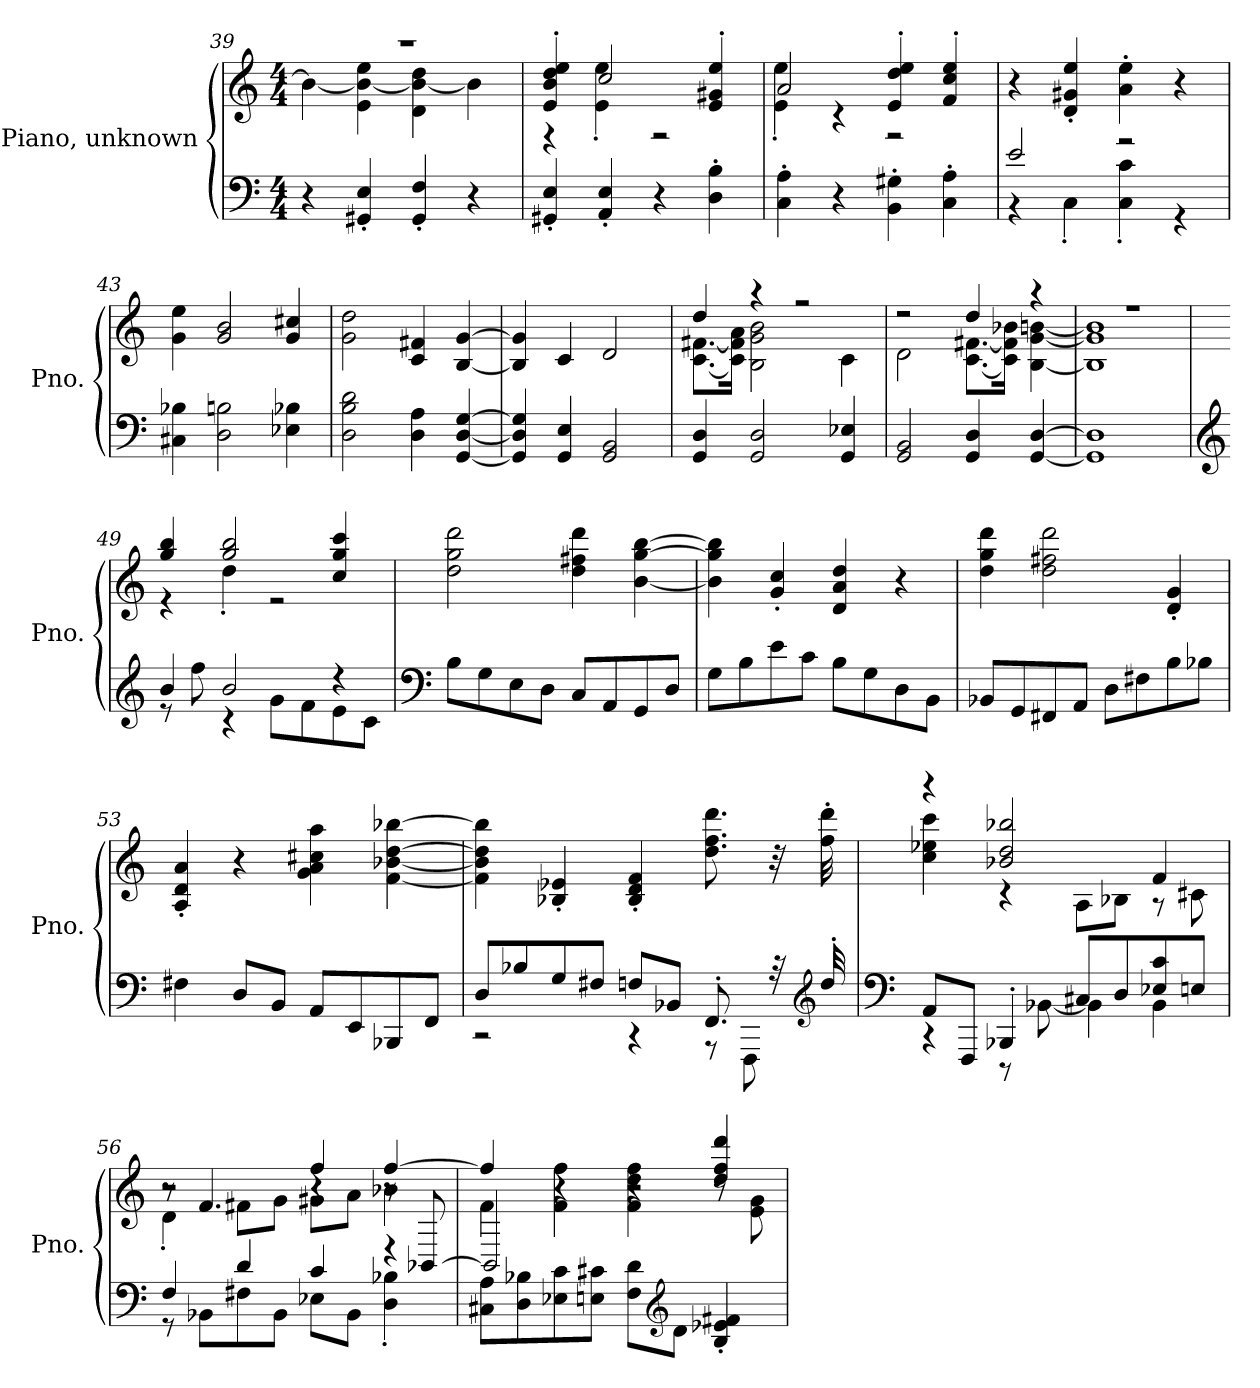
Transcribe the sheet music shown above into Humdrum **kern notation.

**kern	**kern
*part1	*part1
*staff2	*staff1
*I"Piano, unknown	*
*I'Pno.	*
*clefF4	*clefG2
*k[]	*k[]
*M4/4	*M4/4
=39	=39
*	*^
4r	1r	4b\_
4GG#X/' 4E/'	.	4e\ 4b\_ 4ee\
4GG#/' 4F/'	.	4d\ 4b\_ 4dd\
4r	.	4b\]
!!LO:LB:g=z	!!
=40	=40	=40
4GG#X/' 4E/'	4e/' 4b/' 4dd/' 4ee/'	4r
4AA/' 4E/'	2cc/	4e\' 4ee\'
4r	.	2r
4D\' 4B\'	4e/' 4g#X/' 4ee/'	.
=41	=41	=41
4C\' 4A\'	2a/	4e\' 4ee\'
4r	.	4r
4BB\' 4G#X\'	4e/' 4dd/' 4ee/'	2r
4C\' 4A\'	4f/' 4cc/' 4ee/'	.
*	*v	*v
=42	=42
*^	*
2e/	4r	4r
.	4C'\	4d/' 4g#X/' 4ee/'
2r	4C\' 4c\'	4a\' 4ee\'
.	4r	4r
*v	*v	*
=43	=43
4C#X\ 4B-X\	4g\ 4ee\
2D\ 2Bn\	2g/ 2b/
4E-X\ 4B-X\	4g/ 4cc#X/
=44	=44
2D\ 2B\ 2d\	2g\ 2dd\
4D\ 4A\	4c/ 4f#X/
[4GG/ [4D/ [4G/	[4B/ [4g/
=45	=45
4GG/] 4D/] 4G/]	4B/] 4g/]
4GG/ 4E/	4c/
2GG/ 2BB/	2d/
=46	=46
*	*^
4GG/ 4D/	4dd/	[8.c\ [8.f#X\L
.	.	16c\] 16f#\] 16a\Jk
2GG/ 2D/	4r	2B\ 2g\ 2b\
.	2r	.
4GG/ 4E-X/	.	4c\
!!LO:LB:g=z	!!
=47	=47	=47
2GG/ 2BB/	2r	2d\
4GG/ 4D/	4dd/	[8.c\ [8.f#X\L
.	.	16c\] 16f#\] 16b-X\Jk
[4GG/ [4D/	4r	[4B\ [4g\ [4bn\
=48	=48	=48
1GG] 1D]	1r	1B] 1g] 1b]
=49	=49	=49
*clefG2	*	*
*^	*	*
4b/	8r	4gg/ 4bb/	4r
.	8ff\	.	.
2b/	4r	2gg/ 2bb/	4dd'\
.	8g\L	.	2r
.	8f\	.	.
4r	8e\	4cc/ 4gg/ 4ccc/	.
.	8c\J	.	.
*v	*v	*	*
*	*v	*v
=50	=50
*clefF4	*
8B\L	2dd\ 2gg\ 2ddd\
8G\	.
8E\	.
8D\J	.
8C/L	4dd\ 4ff#X\ 4ddd\
8AA/	.
8GG/	[4b\ [4gg\ [4bb\
8D/J	.
=51	=51
8G\L	4b\] 4gg\] 4bb\]
8B\	.
8e\	4g/' 4cc/'
8c\J	.
8B\L	4d/ 4a/ 4dd/
8G\	.
8D\	4r
8BB\J	.
!!LO:LB:g=z
=52	=52
8BB-X/L	4dd\ 4gg\ 4ddd\
8GG/	.
8FF#X/	2dd\ 2ff#X\ 2ddd\
8AA/J	.
8D\L	.
8F#X\	.
8B\	4d/' 4g/'
8B-X\J	.
=53	=53
4F#X\	4A/' 4d/' 4a/'
8D/L	4r
8BB/J	.
8AA/L	4g\ 4a\ 4cc#X\ 4aa\
8EE/	.
8BBB-X/	[4f\ [4b-X\ [4dd\ [4bb-X\
8FF/J	.
=54	=54
*^	*
8D/L	2r	4f\] 4b-\] 4dd\] 4bb-\]
8B-X/	.	.
8G/	.	4B-X/' 4e-X/'
8F#X/J	.	.
8Fn/L	4r	4B-/' 4d/' 4f/'
8BB-X/J	.	.
8.FF'/	8r	8.dd\ 8.ff\ 8.ddd\
.	8FFF\	.
32r	.	32r
*clefG2	*	*
32dd'/	.	32ff\' 32ddd\'
!!LO:LB:g=z
=55	=55	=55
*clefF4	*	*
*	*	*^
8AA/L	4r	4r	4cc\ 4ee-X\ 4ccc\
8FFF/J	.	.	.
4BBB-X'/	8r	2b-X/ 2dd/ 2bb-X/	4r
.	[8BB-X\	.	.
8C#X/L	4BB-\]	.	8A\L
8D/	.	.	8B-X\J
8E-X/ 8c/	4BB-\	4f/	8r
8En/J	.	.	8c#X\
=56	=56	=56	=56
*	*	*	*^
4F/	8r	8r	4d'\	2r
.	8BB-X\L	4.f/	.	.
4d/	8F#X\	.	8f#X\L	.
.	8BB-\J	.	8g\J	.
4c/	8E-X\L	4ff/	8g#X\L	4r
.	8BB-\J	.	8a\J	.
4r	4D\' 4B-X\'	[4ff/	4b-X\	8r
.	.	.	.	[8BB-X/
*v	*v	*	*	*
=57	=57	=57	=57
8C#X\ 8A\L	4ff/]	4f\	2BB-/]
8D\ 8B-X\	.	.	.
8E-X\ 8c\	4r	4f\ 4ff\	.
8En\ 8c#X\J	.	.	.
8F\ 8d\L	4r	4f\ 4dd\ 4ff\	2r
*clefG2	*	*	*
8d\J	.	.	.
4B-/' 4e-X/' 4f#X/'	4dd/ 4ff/ 4ddd/	8r	.
.	.	8e\ 8g\	.
*	*v	*v	*v
=	=
*-	*-
